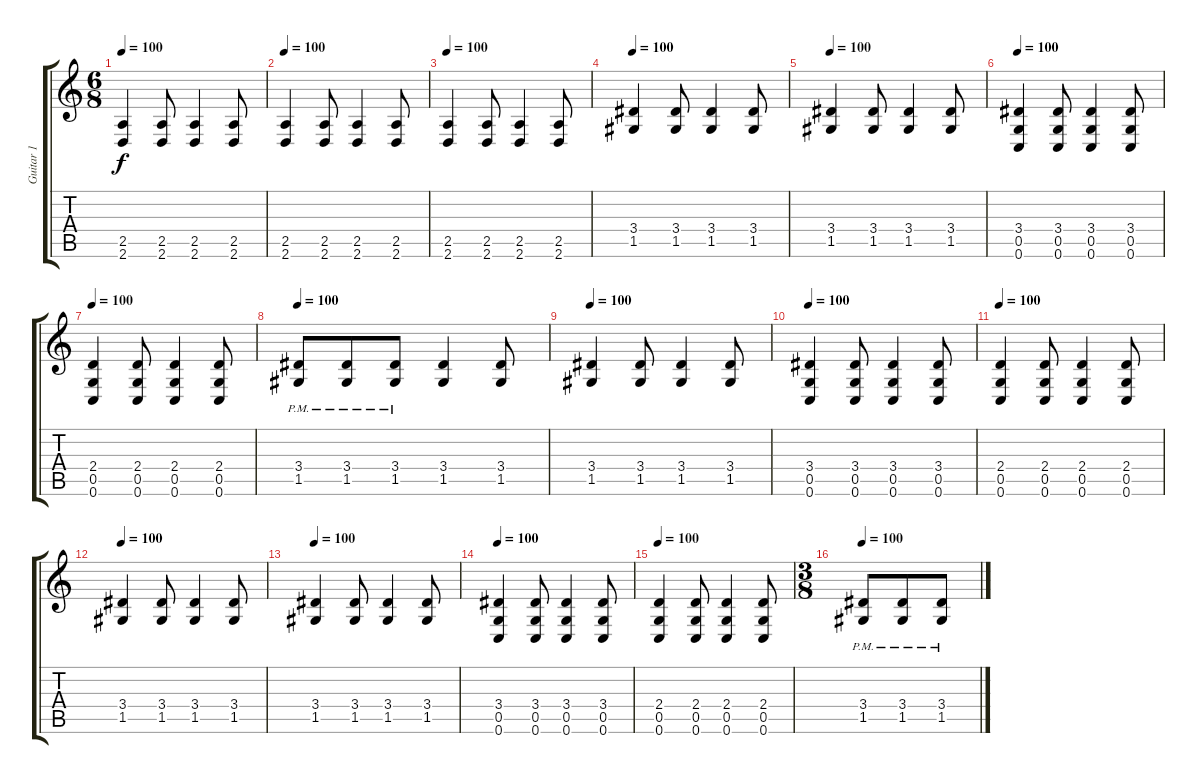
\track ("Guitar 1" "Guitar 1") {instrument distortionguitar}
\staff {score tabs}
\tuning (D4 A3 F3 C3 G2 C2) {hide}
\ts (6 8)
\tempo 100
\clef g2
\ks c
(2.5 2.6).4{dy f} (2.5 2.6).8 (2.5 2.6).4 (2.5 2.6).8 |
\tempo 100
(2.5 2.6).4 (2.5 2.6).8 (2.5 2.6).4 (2.5 2.6).8 |
\tempo 100
(2.5 2.6).4 (2.5 2.6).8 (2.5 2.6).4 (2.5 2.6).8 |
\tempo 100
(3.4 1.5).4 (3.4 1.5).8 (3.4 1.5).4 (3.4 1.5).8 |
\tempo 100
(3.4 1.5).4 (3.4 1.5).8 (3.4 1.5).4 (3.4 1.5).8 |
\tempo 100
(3.4 0.5 0.6).4 (3.4 0.5 0.6).8 (3.4 0.5 0.6).4 (3.4 0.5 0.6).8 |
\tempo 100
(2.4 0.5 0.6).4 (2.4 0.5 0.6).8 (2.4 0.5 0.6).4 (2.4 0.5 0.6).8 |
\tempo 100
(3.4{pm} 1.5{pm}).8 (3.4{pm} 1.5{pm}).8 (3.4{pm} 1.5{pm}).8 (3.4 1.5).4 (3.4 1.5).8 |
\tempo 100
(3.4 1.5).4 (3.4 1.5).8 (3.4 1.5).4 (3.4 1.5).8 |
\tempo 100
(3.4 0.5 0.6).4 (3.4 0.5 0.6).8 (3.4 0.5 0.6).4 (3.4 0.5 0.6).8 |
\tempo 100
(2.4 0.5 0.6).4 (2.4 0.5 0.6).8 (2.4 0.5 0.6).4 (2.4 0.5 0.6).8 |
\tempo 100
(3.4 1.5).4 (3.4 1.5).8 (3.4 1.5).4 (3.4 1.5).8 |
\tempo 100
(3.4 1.5).4 (3.4 1.5).8 (3.4 1.5).4 (3.4 1.5).8 |
\tempo 100
(3.4 0.5 0.6).4 (3.4 0.5 0.6).8 (3.4 0.5 0.6).4 (3.4 0.5 0.6).8 |
\tempo 100
(2.4 0.5 0.6).4 (2.4 0.5 0.6).8 (2.4 0.5 0.6).4 (2.4 0.5 0.6).8 |
\ts (3 8)
\tempo 100
(3.4{pm} 1.5{pm}).8 (3.4{pm} 1.5{pm}).8 (3.4{pm} 1.5{pm}).8
